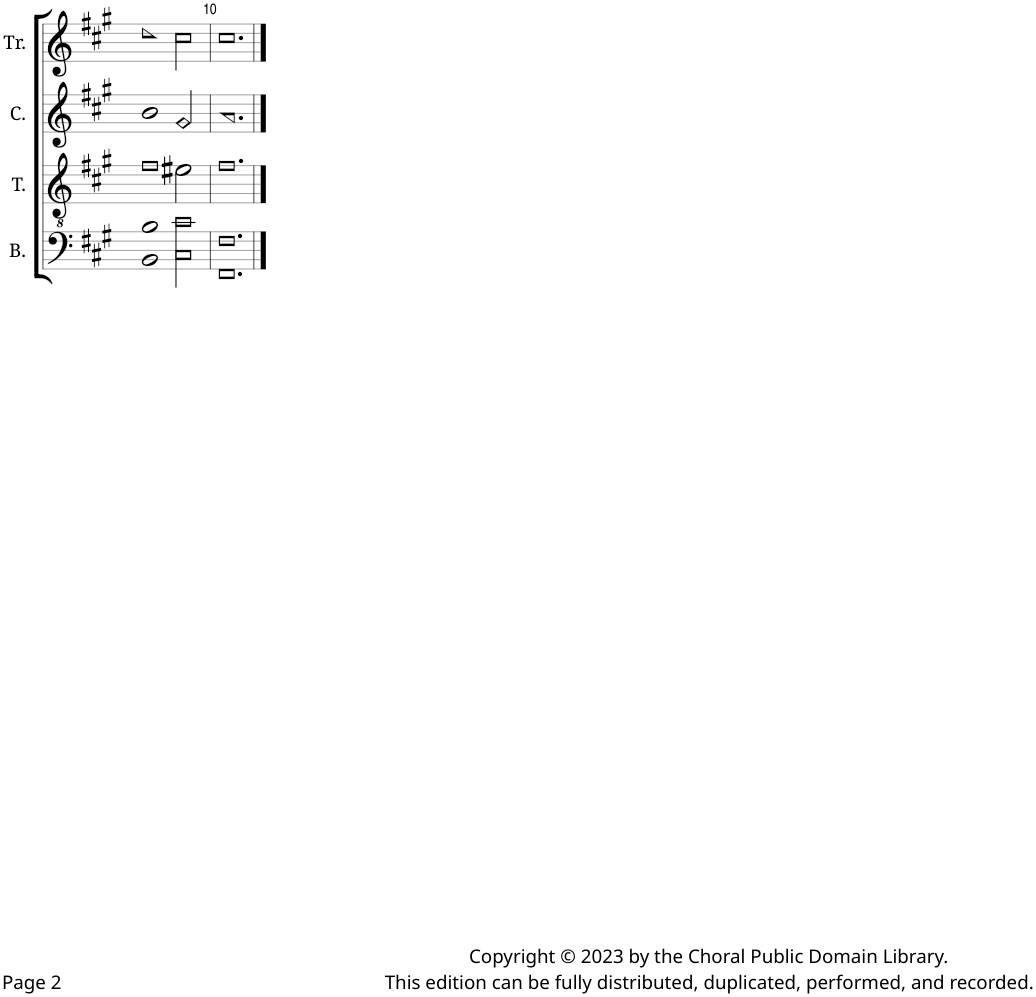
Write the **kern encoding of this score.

**kern	**kern	**kern	**kern
*part4	*part3	*part2	*part1
*staff4	*staff3	*staff2	*staff1
*I"B.	*I"T.	*I"C.	*I"Tr.
*I'B.	*I'T.	*I'C.	*I'Tr.
!!LO:PB:g=z
*clefF4	*clefGv2	*clefG2	*clefG2
*k[f#c#g#]	*k[f#c#g#]	*k[f#c#g#]	*k[f#c#g#]
*M6/4	*M6/4	*M6/4	*M6/4
=9	=9	=9	=9
1BB! 1B!	1f#!	1b!	1dd!
2C#!\ 2c#!\	2e#X!\	2g#!/	2cc#!\
=10	=10	=10	=10
1.FF#! 1.F#!	1.f#!	1.a!	1.cc#!
==	==	==	==
*-	*-	*-	*-
